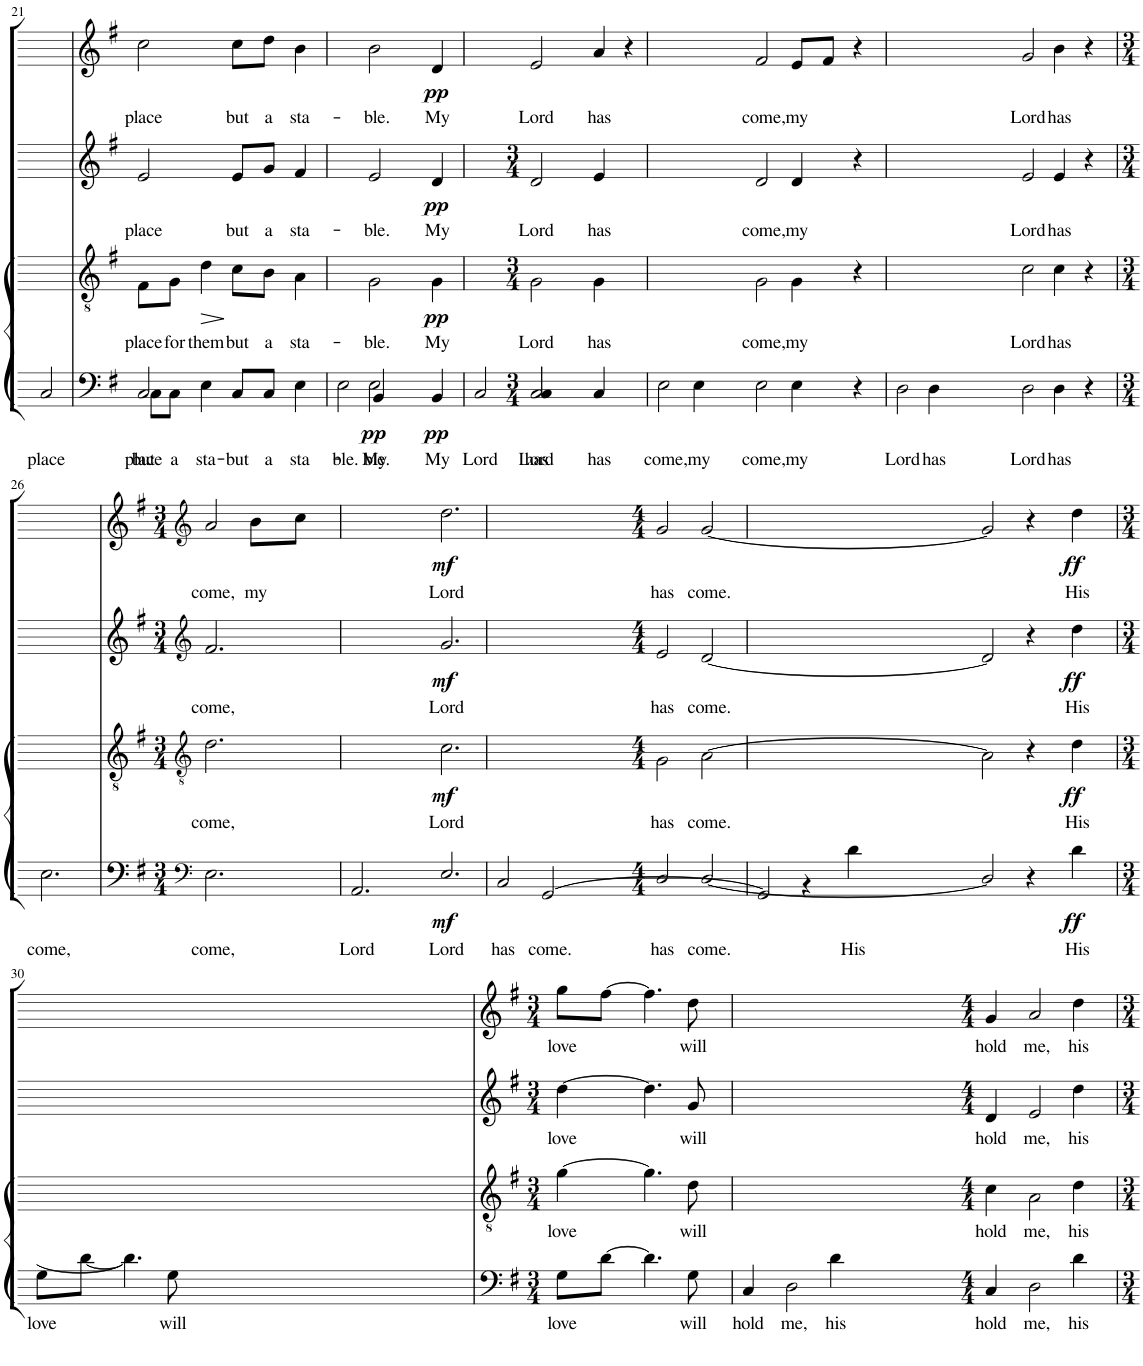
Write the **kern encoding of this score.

**kern	**text	**kern	**text	**dynam	**kern	**text	**dynam	**kern	**text	**dynam
*part3	*part3	*part3	*part3	*part3	*part2	*part2	*part2	*part1	*part1	*part1
*staff4	*staff4	*staff3	*staff3	*staff3/4	*staff2	*staff2	*staff2	*staff1	*staff1	*staff1
*I"Bass	*	*	*	*	*I"Alto	*	*	*I"Soprano	*	*
!!LO:PB:g=z
*clefF4	*	*clefGv2	*	*	*clefG2	*	*	*clefG2	*	*
*k[f#]	*	*k[f#]	*	*	*k[f#]	*	*	*k[f#]	*	*
*M4/4	*	*M4/4	*	*	*M4/4	*	*	*M4/4	*	*
=21	=21	=21	=21	=21	=21	=21	=21	=21	=21	=21
!	!LO:LY:b	!	!	!	!	!	!	!	!	!
*^	*	*	*	*	*	*	*	*	*	*
!	!	!LO:LY:b	!	!LO:LY:b	!	!	!LO:LY:b	!	!	!LO:LY:b	!
2C/	2C/	place	8F#\L	place	.	2e/	place	.	2cc\	place	.
!	!	!	!	!LO:LY:b	!	!	!	!	!	!	!
.	.	.	8G\J	for	.	.	.	.	.	.	.
!	!	!	!	!LO:LY:b	!	!	!	!	!	!	!
.	.	.	4d\	them	.	.	.	.	.	.	.
!	!	!LO:LY:b	!	!	!	!	!	!	!	!	!
!	!	!LO:LY:b	!	!LO:LY:b	!	!	!LO:LY:b	!	!	!LO:LY:b	!
8C/L	8C\L	but	8c\L	but	.	8e/L	but	.	8cc\L	but	.
!	!	!LO:LY:b	!	!	!	!	!	!	!	!	!
!	!	!LO:LY:b	!	!LO:LY:b	!	!	!LO:LY:b	!	!	!LO:LY:b	!
8C/J	8C\J	a	8B\J	a	.	8g/J	a	.	8dd\J	a	.
!	!	!LO:LY:b	!	!	!	!	!	!	!	!	!
!	!	!LO:LY:b	!	!LO:LY:b	!	!	!LO:LY:b	!	!	!LO:LY:b	!
4E\	4E\	sta-	4A\	sta-	.	4f#/	sta-	.	4b\	sta-	.
=22	=22	=22	=22	=22	=22	=22	=22	=22	=22	=22	=22
!	!	!LO:LY:b	!	!	!	!	!	!	!	!	!
!	!	!LO:LY:b	!	!LO:LY:b	!LO:DY:b=2	!	!LO:LY:b	!	!	!LO:LY:b	!
2E\	2E\	ble.	2G\	ble.	pp	2e/	ble.	.	2b\	ble.	.
!	!	!LO:LY:b	!	!	!	!	!	!	!	!	!
!	!	!LO:LY:b	!	!LO:LY:b	!LO:DY:b=2	!	!LO:LY:b	!	!	!LO:LY:b	!
!	!	!	!	!	!LO:DY:n=1:b	!	!	!LO:DY:b	!	!	!LO:DY:b
4BB/	4BB/	My	4G\	My	pp pp	4d/	My	pp	4d/	My	pp
=23	=23	=23	=23	=23	=23	=23	=23	=23	=23	=23	=23
*M3/4	*	*	*M3/4	*	*	*M3/4	*	*	*	*	*
!	!	!LO:LY:b	!	!	!	!	!	!	!	!	!
!	!	!LO:LY:b	!	!LO:LY:b	!	!	!LO:LY:b	!	!	!LO:LY:b	!
2C/	2C/	Lord	2G\	Lord	.	2d/	Lord	.	2e/	Lord	.
!	!	!LO:LY:b	!	!	!	!	!	!	!	!	!
!	!	!LO:LY:b	!	!LO:LY:b	!	!	!LO:LY:b	!	!	!LO:LY:b	!
4C/	4C/	has	4G\	has	.	4e/	has	.	4a/	has	.
4ryy	4ryy	.	4ryy	.	.	4ryy	.	.	4r	.	.
=24	=24	=24	=24	=24	=24	=24	=24	=24	=24	=24	=24
!	!	!LO:LY:b	!	!	!	!	!	!	!	!	!
!	!	!LO:LY:b	!	!LO:LY:b	!	!	!LO:LY:b	!	!	!LO:LY:b	!
2E\	2E\	come,	2G\	come,	.	2d/	come,	.	2f#/	come,	.
!	!	!LO:LY:b	!	!	!	!	!	!	!	!	!
!	!	!LO:LY:b	!	!LO:LY:b	!	!	!LO:LY:b	!	!	!LO:LY:b	!
4E\	4E\	my	4G\	my	.	4d/	my	.	8e/L	my	.
.	.	.	.	.	.	.	.	.	8f#/J	.	.
4r	4ryy	.	4r	.	.	4r	.	.	4r	.	.
=25	=25	=25	=25	=25	=25	=25	=25	=25	=25	=25	=25
!	!	!LO:LY:b	!	!	!	!	!	!	!	!	!
!	!	!LO:LY:b	!	!LO:LY:b	!	!	!LO:LY:b	!	!	!LO:LY:b	!
2D\	2D\	Lord	2c\	Lord	.	2e/	Lord	.	2g/	Lord	.
!	!	!LO:LY:b	!	!	!	!	!	!	!	!	!
!	!	!LO:LY:b	!	!LO:LY:b	!	!	!LO:LY:b	!	!	!LO:LY:b	!
4D\	4D\	has	4c\	has	.	4e/	has	.	4b\	has	.
4r	4ryy	.	4r	.	.	4r	.	.	4r	.	.
!!LO:LB:g=z
=26	=26	=26	=26	=26	=26	=26	=26	=26	=26	=26	=26
*clefF4	*	*	*clefGv2	*	*	*clefG2	*	*	*clefG2	*	*
*M3/4	*	*	*M3/4	*	*	*M3/4	*	*	*M3/4	*	*
!	!	!LO:LY:b	!	!	!	!	!	!	!	!	!
!	!	!LO:LY:b	!	!LO:LY:b	!	!	!LO:LY:b	!	!	!LO:LY:b	!
2.E\	2.E\	come,	2.d\	come,	.	2.f#/	come,	.	2a/	come,	.
!	!	!	!	!	!	!	!	!	!	!LO:LY:b	!
.	.	.	.	.	.	.	.	.	8b\L	my	.
.	.	.	.	.	.	.	.	.	8cc\J	.	.
=27	=27	=27	=27	=27	=27	=27	=27	=27	=27	=27	=27
!	!	!LO:LY:b	!	!	!	!	!	!	!	!	!
!	!	!LO:LY:b	!	!LO:LY:b	!LO:DY:b=2	!	!LO:LY:b	!	!	!LO:LY:b	!
!	!	!	!	!	!LO:DY:n=1:b	!	!	!LO:DY:b	!	!	!LO:DY:b
2.E/	2.AA/	Lord	2.c\	Lord	mf mf	2.g/	Lord	mf	2.dd\	Lord	mf
=28	=28	=28	=28	=28	=28	=28	=28	=28	=28	=28	=28
*M4/4	*	*	*M4/4	*	*	*M4/4	*	*	*M4/4	*	*
!	!	!LO:LY:b	!	!	!	!	!	!	!	!	!
!	!	!LO:LY:b	!	!LO:LY:b	!	!	!LO:LY:b	!	!	!LO:LY:b	!
2D/	2C/	has	2G\	has	.	2e/	has	.	2g/	has	.
!	!	!LO:LY:b	!	!	!	!	!	!	!	!	!
!	!	!LO:LY:b	!	!LO:LY:b	!	!	!LO:LY:b	!	!	!LO:LY:b	!
[2D/	[2GG/	come.	[2A\	come.	.	[2d/	come.	.	[2g/	come.	.
=29	=29	=29	=29	=29	=29	=29	=29	=29	=29	=29	=29
2D/]	2GG/]	.	2A\]	.	.	2d/]	.	.	2g/]	.	.
4r	4r	.	4r	.	.	4r	.	.	4r	.	.
!	!	!LO:LY:b	!	!	!	!	!	!	!	!	!
!	!	!LO:LY:b	!	!LO:LY:b	!LO:DY:b=2	!	!LO:LY:b	!	!	!LO:LY:b	!
!	!	!	!	!	!LO:DY:n=1:b	!	!	!LO:DY:b	!	!	!LO:DY:b
4d\	4d\	His	4d\	His	ff ff	4dd\	His	ff	4dd\	His	ff
!!LO:LB:g=z
=30	=30	=30	=30	=30	=30	=30	=30	=30	=30	=30	=30
*M3/4	*	*	*M3/4	*	*	*M3/4	*	*	*M3/4	*	*
!	!	!LO:LY:b	!	!	!	!	!	!	!	!	!
!	!	!LO:LY:b	!	!LO:LY:b	!	!	!LO:LY:b	!	!	!LO:LY:b	!
8G\L	8G\L	love	[4g\	love	.	[4dd\	love	.	8gg\L	love	.
[8d\J	[8d\J	.	.	.	.	.	.	.	[8ff#\J	.	.
4.d\]	4.d\]	.	4.g\]	.	.	4.dd\]	.	.	4.ff#\]	.	.
!	!	!LO:LY:b	!	!	!	!	!	!	!	!	!
!	!	!LO:LY:b	!	!LO:LY:b	!	!	!LO:LY:b	!	!	!LO:LY:b	!
8G\	8G\	will	8d\	will	.	8g/	will	.	8dd\	will	.
=31	=31	=31	=31	=31	=31	=31	=31	=31	=31	=31	=31
*M4/4	*	*	*M4/4	*	*	*M4/4	*	*	*M4/4	*	*
!	!	!LO:LY:b	!	!	!	!	!	!	!	!	!
!	!	!LO:LY:b	!	!LO:LY:b	!	!	!LO:LY:b	!	!	!LO:LY:b	!
4C/	4C/	hold	4c\	hold	.	4d/	hold	.	4g/	hold	.
!	!	!LO:LY:b	!	!	!	!	!	!	!	!	!
!	!	!LO:LY:b	!	!LO:LY:b	!	!	!LO:LY:b	!	!	!LO:LY:b	!
2D\	2D\	me,	2A\	me,	.	2e/	me,	.	2a/	me,	.
!	!	!LO:LY:b	!	!	!	!	!	!	!	!	!
!	!	!LO:LY:b	!	!LO:LY:b	!	!	!LO:LY:b	!	!	!LO:LY:b	!
4d\	4d\	his	4d\	his	.	4dd\	his	.	4dd\	his	.
*v	*v	*	*	*	*	*	*	*	*	*	*
=	=	=	=	=	=	=	=	=	=	=
*-	*-	*-	*-	*-	*-	*-	*-	*-	*-	*-
